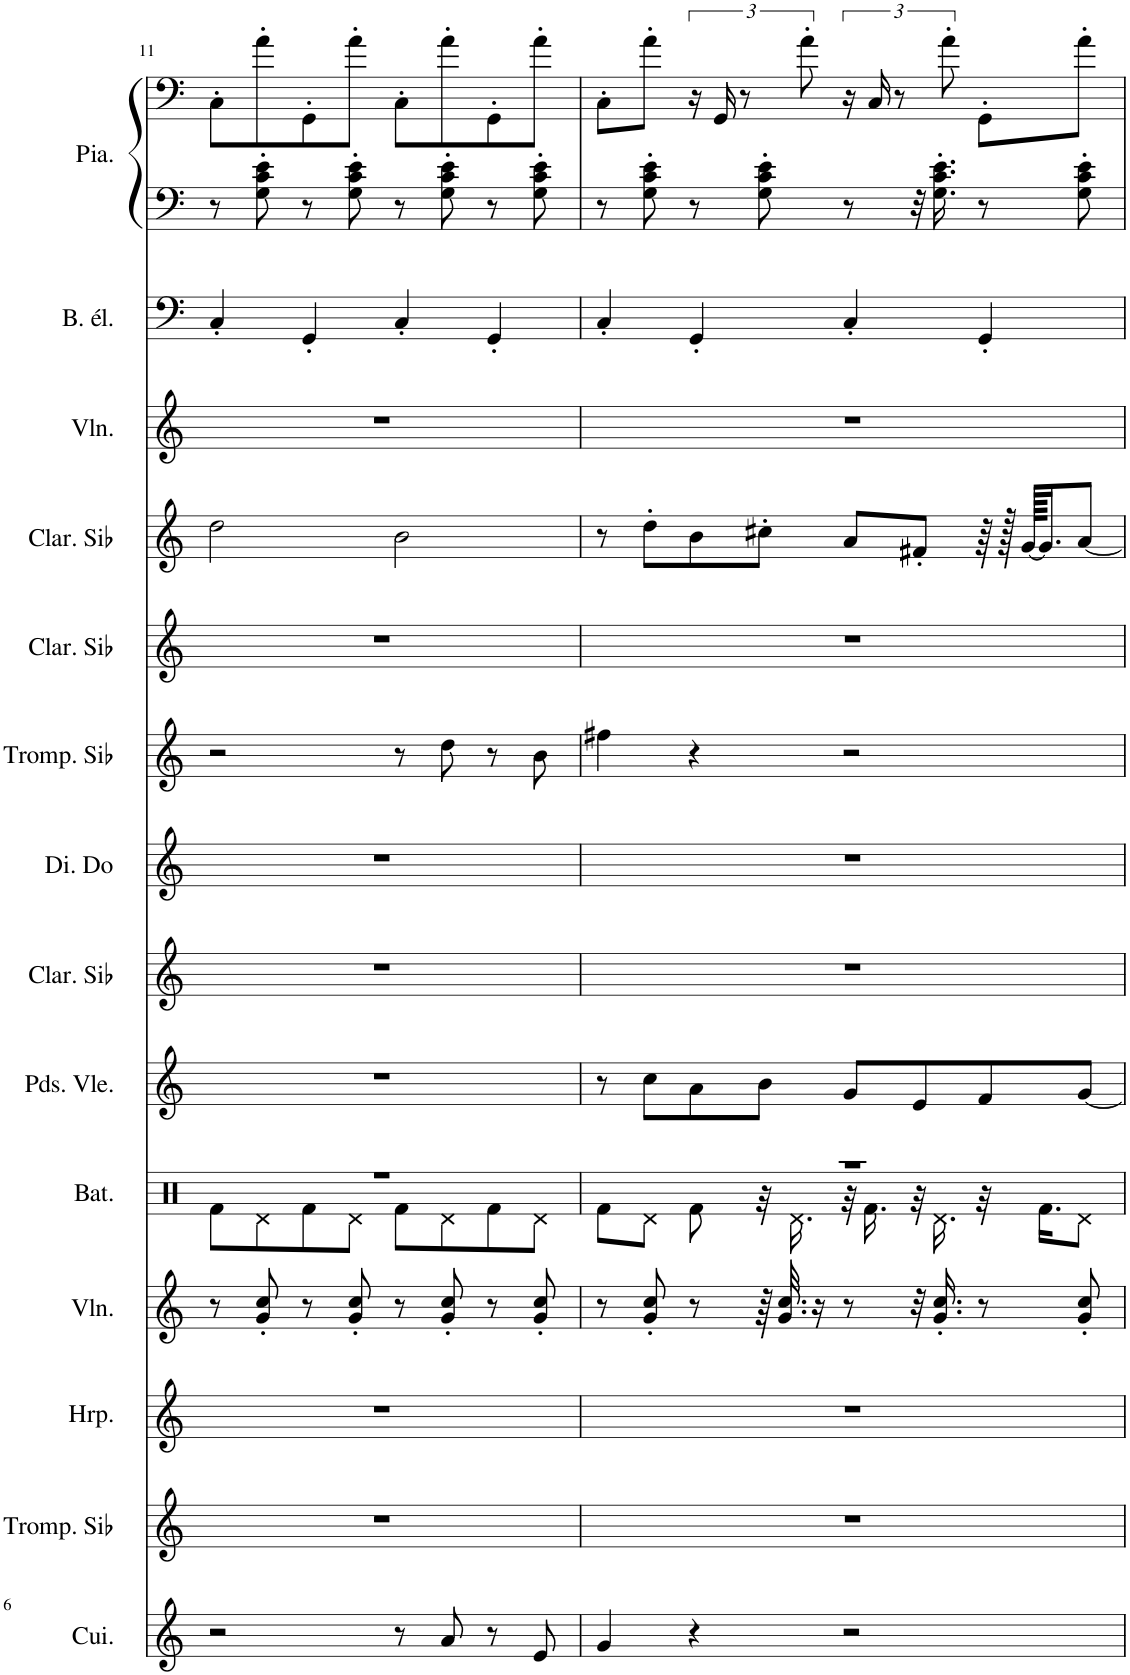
**kern	**kern	**kern	**kern	**kern	**kern	**kern	**kern	**kern	**kern	**kern	**kern	**kern	**kern	**kern
*part14	*part13	*part12	*part11	*part10	*part9	*part8	*part7	*part6	*part5	*part4	*part3	*part2	*part1	*part1
*staff15	*staff14	*staff13	*staff12	*staff11	*staff10	*staff9	*staff8	*staff7	*staff6	*staff5	*staff4	*staff3	*staff2	*staff1
*I"Cuivres, Brass Section	*I"Trompette en Sib, Muted Trumpet	*I"Harpe, Orchestral Harp	*I"Violon, Pizzicato Strings	*I"Batterie, Drums	*I"Pardessus de viole, Violin	*I"Clarinette en Sib, Clarinet Pipe	*I"Dizi en Do, Piccolo	*I"Trompette en Sib, Trumpet	*I"Clarinette en Sib, Clarinet Pipe	*I"Clarinette en Sib, Clarinet Pipe	*I"Violon, Tremolo Strings	*I"Basse électrique, Electric Bass (finger)	*I"Piano, Bright Acoustic Piano	*
*I'Cui.	*I'Tromp. Sib	*I'Hrp.	*I'Vln.	*I'Bat.	*I'Pds. Vle.	*I'Clar. Sib	*I'Di. Do	*I'Tromp. Sib	*I'Clar. Sib	*I'Clar. Sib	*I'Vln.	*I'B. él.	*I'Pia.	*
!!LO:PB:g=z
*clefG2	*clefG2	*clefG2	*clefG2	*clefX	*clefG2	*clefG2	*clefG2	*clefG2	*clefG2	*clefG2	*clefG2	*clefF4	*clefF4	*clefF4
*	*Trd1c2	*	*	*	*	*Trd1c2	*Trd-7c-12	*Trd1c2	*Trd1c2	*Trd1c2	*	*Trd7c12	*	*
*k[]	*k[]	*k[]	*k[]	*k[]	*k[]	*k[]	*k[]	*k[]	*k[]	*k[]	*k[]	*k[]	*k[]	*k[]
*M4/4	*M4/4	*M4/4	*M4/4	*M4/4	*M4/4	*M4/4	*M4/4	*M4/4	*M4/4	*M4/4	*M4/4	*M4/4	*M4/4	*M4/4
=11	=11	=11	=11	=11	=11	=11	=11	=11	=11	=11	=11	=11	=11	=11
*	*	*	*	*^	*	*	*	*	*	*	*	*	*	*
2r	1r	1r	8r	1r	8Rf\L	1r	1r	1r	2r	1r	2dd\	1r	4C'/	8r	8C'\L
.	.	.	8g/' 8cc/'	.	8Rd\	.	.	.	.	.	.	.	.	8G\' 8c\' 8e\'	8a'\
.	.	.	8r	.	8Rf\	.	.	.	.	.	.	.	4GG'/	8r	8GG'\
.	.	.	8g/' 8cc/'	.	8Rd\J	.	.	.	.	.	.	.	.	8G\' 8c\' 8e\'	8a'\J
8r	.	.	8r	.	8Rf\L	.	.	.	8r	.	2b\	.	4C'/	8r	8C'\L
8a/	.	.	8g/' 8cc/'	.	8Rd\	.	.	.	8dd\	.	.	.	.	8G\' 8c\' 8e\'	8a'\
8r	.	.	8r	.	8Rf\	.	.	.	8r	.	.	.	4GG'/	8r	8GG'\
8e/	.	.	8g/' 8cc/'	.	8Rd\J	.	.	.	8b\	.	.	.	.	8G\' 8c\' 8e\'	8a'\J
=12	=12	=12	=12	=12	=12	=12	=12	=12	=12	=12	=12	=12	=12	=12	=12
4g/	1r	1r	8r	1r	8Rf\L	8r	1r	1r	4ff#X\	1r	8r	1r	4C'/	8r	8C'\L
.	.	.	8g/' 8cc/'	.	8Rd\J	8cc\L	.	.	.	.	8dd'\L	.	.	8G\' 8c\' 8e\'	8a'\J
4r	.	.	8r	.	8Rf\	8a\	.	.	4r	.	8b\	.	4GG'/	8r	24r
.	.	.	.	.	.	.	.	.	.	.	.	.	.	.	24GG/
.	.	.	.	.	.	.	.	.	.	.	.	.	.	.	12r
.	.	.	64r	.	32r	8b\J	.	.	.	.	8cc#X'\J	.	.	8G\' 8c\' 8e\'	.
.	.	.	32.g/ 32.cc/	.	.	.	.	.	.	.	.	.	.	.	.
.	.	.	.	.	16.Rd\	.	.	.	.	.	.	.	.	.	.
.	.	.	.	.	.	.	.	.	.	.	.	.	.	.	12a'\
.	.	.	16r	.	.	.	.	.	.	.	.	.	.	.	.
2r	.	.	8r	.	32r	8g/L	.	.	2r	.	8a/L	.	4C'/	8r	24r
.	.	.	.	.	16.Rf\	.	.	.	.	.	.	.	.	.	.
.	.	.	.	.	.	.	.	.	.	.	.	.	.	.	24C/
.	.	.	.	.	.	.	.	.	.	.	.	.	.	.	12r
.	.	.	32r	.	32r	8e/	.	.	.	.	8f#X'/J	.	.	32r	.
.	.	.	16.g/' 16.cc/'	.	16.Rd\	.	.	.	.	.	.	.	.	16.G\' 16.c\' 16.e\'	.
.	.	.	.	.	.	.	.	.	.	.	.	.	.	.	12a'\
.	.	.	8r	.	32r	8f/	.	.	.	.	64r	.	4GG'/	8r	8GG'\L
.	.	.	.	.	.	.	.	.	.	.	128r	.	.	.	.
.	.	.	.	.	.	.	.	.	.	.	[128g/KKKLL	.	.	.	.
.	.	.	.	.	16.Rf\KL	.	.	.	.	.	16.g/J]	.	.	.	.
.	.	.	8g/' 8cc/'	.	8Rd\J	[8g/J	.	.	.	.	[8a/J	.	.	8G\' 8c\' 8e\'	8a'\J
*	*	*	*	*v	*v	*	*	*	*	*	*	*	*	*	*
=	=	=	=	=	=	=	=	=	=	=	=	=	=	=
*-	*-	*-	*-	*-	*-	*-	*-	*-	*-	*-	*-	*-	*-	*-
